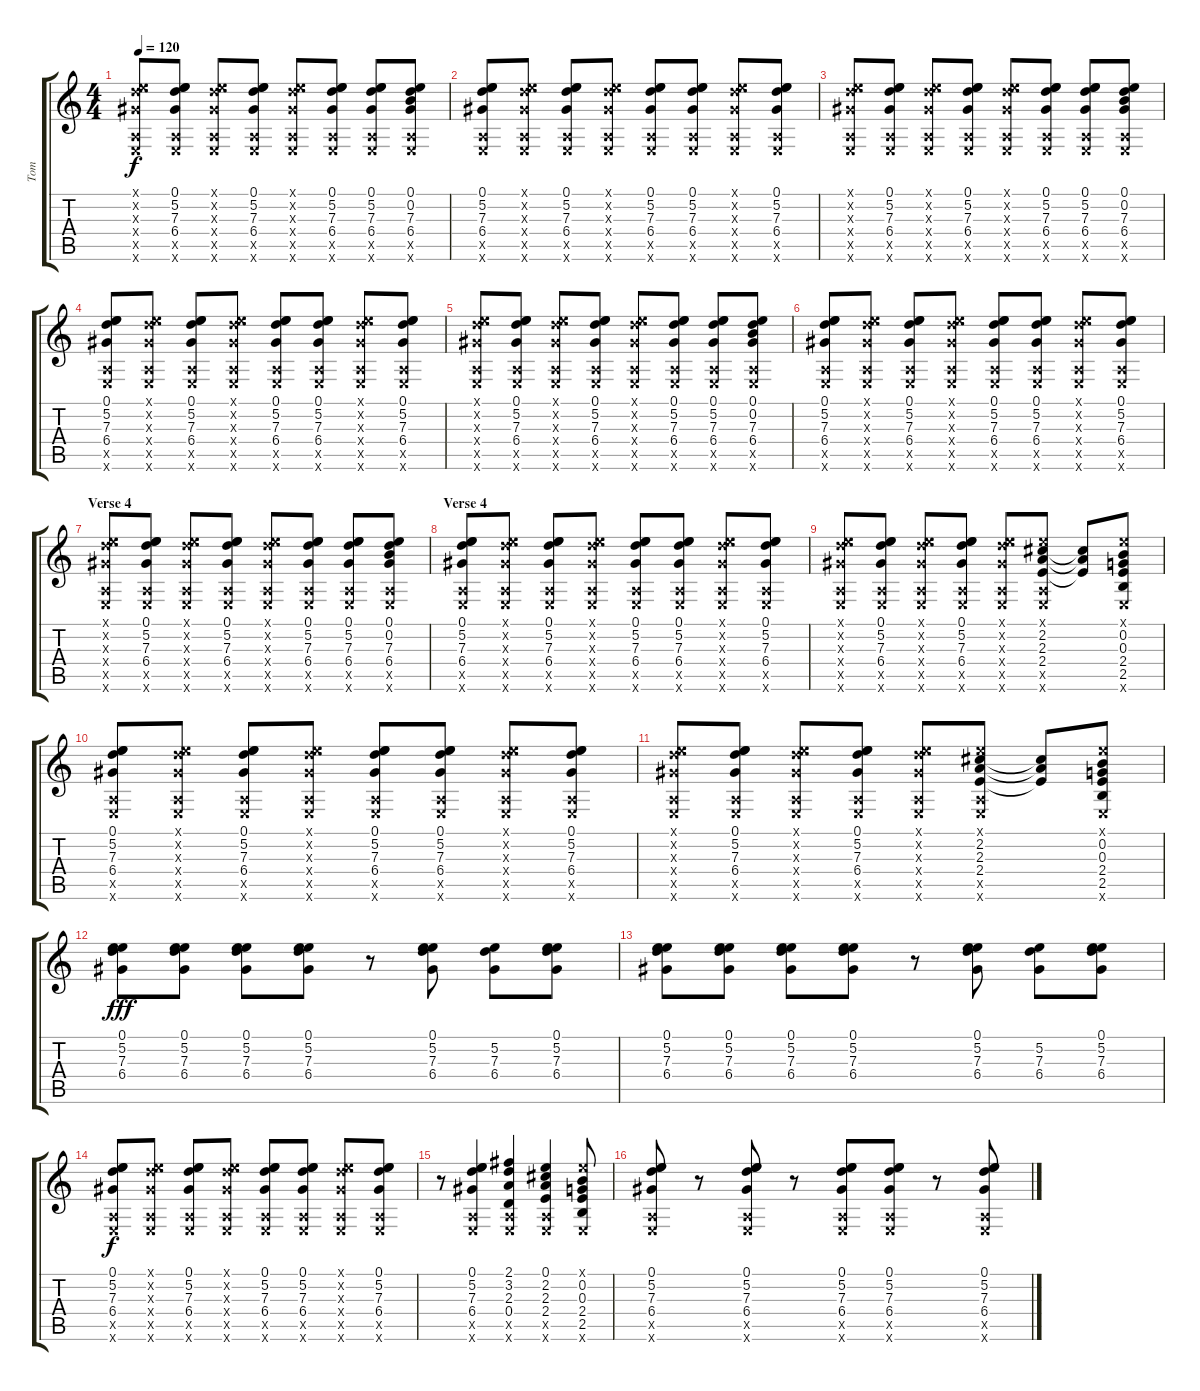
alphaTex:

\track ("Tom" "Tom") {instrument acousticguitarsteel}
\staff {score tabs}
\tuning (E4 B3 G3 D3 A2 E2) {hide}
\ts (4 4)
\tempo 120
\clef g2
\ks c
(0.1{x} 5.2{x} 7.3{x} 6.4{x} 0.5{x} 0.6{x}).8{dy f} (0.1 5.2 7.3 6.4 0.5{x} 0.6{x}).8 (0.1{x} 5.2{x} 7.3{x} 6.4{x} 0.5{x} 0.6{x}).8 (0.1 5.2 7.3 6.4 0.5{x} 0.6{x}).8 (0.1{x} 5.2{x} 7.3{x} 6.4{x} 0.5{x} 0.6{x}).8 (0.1 5.2 7.3 6.4 0.5{x} 0.6{x}).8 (0.1 5.2 7.3 6.4 0.5{x} 0.6{x}).8 (0.1 0.2 7.3 6.4 0.5{x} 0.6{x}).8 |
(0.1 5.2 7.3 6.4 0.5{x} 0.6{x}).8 (0.1{x} 5.2{x} 7.3{x} 6.4{x} 0.5{x} 0.6{x}).8 (0.1 5.2 7.3 6.4 0.5{x} 0.6{x}).8 (0.1{x} 5.2{x} 7.3{x} 6.4{x} 0.5{x} 0.6{x}).8 (0.1 5.2 7.3 6.4 0.5{x} 0.6{x}).8 (0.1 5.2 7.3 6.4 0.5{x} 0.6{x}).8 (0.1{x} 5.2{x} 7.3{x} 6.4{x} 0.5{x} 0.6{x}).8 (0.1 5.2 7.3 6.4 0.5{x} 0.6{x}).8 |
(0.1{x} 5.2{x} 7.3{x} 6.4{x} 0.5{x} 0.6{x}).8 (0.1 5.2 7.3 6.4 0.5{x} 0.6{x}).8 (0.1{x} 5.2{x} 7.3{x} 6.4{x} 0.5{x} 0.6{x}).8 (0.1 5.2 7.3 6.4 0.5{x} 0.6{x}).8 (0.1{x} 5.2{x} 7.3{x} 6.4{x} 0.5{x} 0.6{x}).8 (0.1 5.2 7.3 6.4 0.5{x} 0.6{x}).8 (0.1 5.2 7.3 6.4 0.5{x} 0.6{x}).8 (0.1 0.2 7.3 6.4 0.5{x} 0.6{x}).8 |
(0.1 5.2 7.3 6.4 0.5{x} 0.6{x}).8 (0.1{x} 5.2{x} 7.3{x} 6.4{x} 0.5{x} 0.6{x}).8 (0.1 5.2 7.3 6.4 0.5{x} 0.6{x}).8 (0.1{x} 5.2{x} 7.3{x} 6.4{x} 0.5{x} 0.6{x}).8 (0.1 5.2 7.3 6.4 0.5{x} 0.6{x}).8 (0.1 5.2 7.3 6.4 0.5{x} 0.6{x}).8 (0.1{x} 5.2{x} 7.3{x} 6.4{x} 0.5{x} 0.6{x}).8 (0.1 5.2 7.3 6.4 0.5{x} 0.6{x}).8 |
(0.1{x} 5.2{x} 7.3{x} 6.4{x} 0.5{x} 0.6{x}).8 (0.1 5.2 7.3 6.4 0.5{x} 0.6{x}).8 (0.1{x} 5.2{x} 7.3{x} 6.4{x} 0.5{x} 0.6{x}).8 (0.1 5.2 7.3 6.4 0.5{x} 0.6{x}).8 (0.1{x} 5.2{x} 7.3{x} 6.4{x} 0.5{x} 0.6{x}).8 (0.1 5.2 7.3 6.4 0.5{x} 0.6{x}).8 (0.1 5.2 7.3 6.4 0.5{x} 0.6{x}).8 (0.1 0.2 7.3 6.4 0.5{x} 0.6{x}).8 |
(0.1 5.2 7.3 6.4 0.5{x} 0.6{x}).8 (0.1{x} 5.2{x} 7.3{x} 6.4{x} 0.5{x} 0.6{x}).8 (0.1 5.2 7.3 6.4 0.5{x} 0.6{x}).8 (0.1{x} 5.2{x} 7.3{x} 6.4{x} 0.5{x} 0.6{x}).8 (0.1 5.2 7.3 6.4 0.5{x} 0.6{x}).8 (0.1 5.2 7.3 6.4 0.5{x} 0.6{x}).8 (0.1{x} 5.2{x} 7.3{x} 6.4{x} 0.5{x} 0.6{x}).8 (0.1 5.2 7.3 6.4 0.5{x} 0.6{x}).8 |
\section ("" "Verse 4")
(0.1{x} 5.2{x} 7.3{x} 6.4{x} 0.5{x} 0.6{x}).8 (0.1 5.2 7.3 6.4 0.5{x} 0.6{x}).8 (0.1{x} 5.2{x} 7.3{x} 6.4{x} 0.5{x} 0.6{x}).8 (0.1 5.2 7.3 6.4 0.5{x} 0.6{x}).8 (0.1{x} 5.2{x} 7.3{x} 6.4{x} 0.5{x} 0.6{x}).8 (0.1 5.2 7.3 6.4 0.5{x} 0.6{x}).8 (0.1 5.2 7.3 6.4 0.5{x} 0.6{x}).8 (0.1 0.2 7.3 6.4 0.5{x} 0.6{x}).8 |
\section ("" "Verse 4")
(0.1 5.2 7.3 6.4 0.5{x} 0.6{x}).8 (0.1{x} 5.2{x} 7.3{x} 6.4{x} 0.5{x} 0.6{x}).8 (0.1 5.2 7.3 6.4 0.5{x} 0.6{x}).8 (0.1{x} 5.2{x} 7.3{x} 6.4{x} 0.5{x} 0.6{x}).8 (0.1 5.2 7.3 6.4 0.5{x} 0.6{x}).8 (0.1 5.2 7.3 6.4 0.5{x} 0.6{x}).8 (0.1{x} 5.2{x} 7.3{x} 6.4{x} 0.5{x} 0.6{x}).8 (0.1 5.2 7.3 6.4 0.5{x} 0.6{x}).8 |
(0.1{x} 5.2{x} 7.3{x} 6.4{x} 0.5{x} 0.6{x}).8 (0.1 5.2 7.3 6.4 0.5{x} 0.6{x}).8 (0.1{x} 5.2{x} 7.3{x} 6.4{x} 0.5{x} 0.6{x}).8 (0.1 5.2 7.3 6.4 0.5{x} 0.6{x}).8 (0.1{x} 5.2{x} 7.3{x} 6.4{x} 0.5{x} 0.6{x}).8 (0.1{x} 2.2 2.3 2.4 0.5{x} 0.6{x}).8 (2.2{t} 2.3{t} 2.4{t}).8 (0.1{x} 0.2 0.3 2.4 2.5 0.6{x}).8 |
(0.1 5.2 7.3 6.4 0.5{x} 0.6{x}).8 (0.1{x} 5.2{x} 7.3{x} 6.4{x} 0.5{x} 0.6{x}).8 (0.1 5.2 7.3 6.4 0.5{x} 0.6{x}).8 (0.1{x} 5.2{x} 7.3{x} 6.4{x} 0.5{x} 0.6{x}).8 (0.1 5.2 7.3 6.4 0.5{x} 0.6{x}).8 (0.1 5.2 7.3 6.4 0.5{x} 0.6{x}).8 (0.1{x} 5.2{x} 7.3{x} 6.4{x} 0.5{x} 0.6{x}).8 (0.1 5.2 7.3 6.4 0.5{x} 0.6{x}).8 |
(0.1{x} 5.2{x} 7.3{x} 6.4{x} 0.5{x} 0.6{x}).8 (0.1 5.2 7.3 6.4 0.5{x} 0.6{x}).8 (0.1{x} 5.2{x} 7.3{x} 6.4{x} 0.5{x} 0.6{x}).8 (0.1 5.2 7.3 6.4 0.5{x} 0.6{x}).8 (0.1{x} 5.2{x} 7.3{x} 6.4{x} 0.5{x} 0.6{x}).8 (0.1{x} 2.2 2.3 2.4 0.5{x} 0.6{x}).8 (2.2{t} 2.3{t} 2.4{t}).8 (0.1{x} 0.2 0.3 2.4 2.5 0.6{x}).8 |
(0.1 5.2 7.3 6.4).8{dy fff} (0.1 5.2 7.3 6.4).8 (0.1 5.2 7.3 6.4).8 (0.1 5.2 7.3 6.4).8 r.8 (0.1 5.2 7.3 6.4).8 (5.2 7.3 6.4).8 (0.1 5.2 7.3 6.4).8 |
(0.1 5.2 7.3 6.4).8 (0.1 5.2 7.3 6.4).8 (0.1 5.2 7.3 6.4).8 (0.1 5.2 7.3 6.4).8 r.8 (0.1 5.2 7.3 6.4).8 (5.2 7.3 6.4).8 (0.1 5.2 7.3 6.4).8 |
(0.1 5.2 7.3 6.4 0.5{x} 0.6{x}).8{dy f} (0.1{x} 5.2{x} 7.3{x} 6.4{x} 0.5{x} 0.6{x}).8 (0.1 5.2 7.3 6.4 0.5{x} 0.6{x}).8 (0.1{x} 5.2{x} 7.3{x} 6.4{x} 0.5{x} 0.6{x}).8 (0.1 5.2 7.3 6.4 0.5{x} 0.6{x}).8 (0.1 5.2 7.3 6.4 0.5{x} 0.6{x}).8 (0.1{x} 5.2{x} 7.3{x} 6.4{x} 0.5{x} 0.6{x}).8 (0.1 5.2 7.3 6.4 0.5{x} 0.6{x}).8 |
r.8 (0.1 5.2 7.3 6.4 0.5{x} 0.6{x}).4 (2.1 3.2 2.3 0.4 0.5{x} 0.6{x}).4 (0.1 2.2 2.3 2.4 0.5{x} 0.6{x}).4 (0.1{x} 0.2 0.3 2.4 2.5 0.6{x}).8 |
(0.1 5.2 7.3 6.4 0.5{x} 0.6{x}).8 r.8 (0.1 5.2 7.3 6.4 0.5{x} 0.6{x}).8 r.8 (0.1 5.2 7.3 6.4 0.5{x} 0.6{x}).8 (0.1 5.2 7.3 6.4 0.5{x} 0.6{x}).8 r.8 (0.1 5.2 7.3 6.4 0.5{x} 0.6{x}).8
